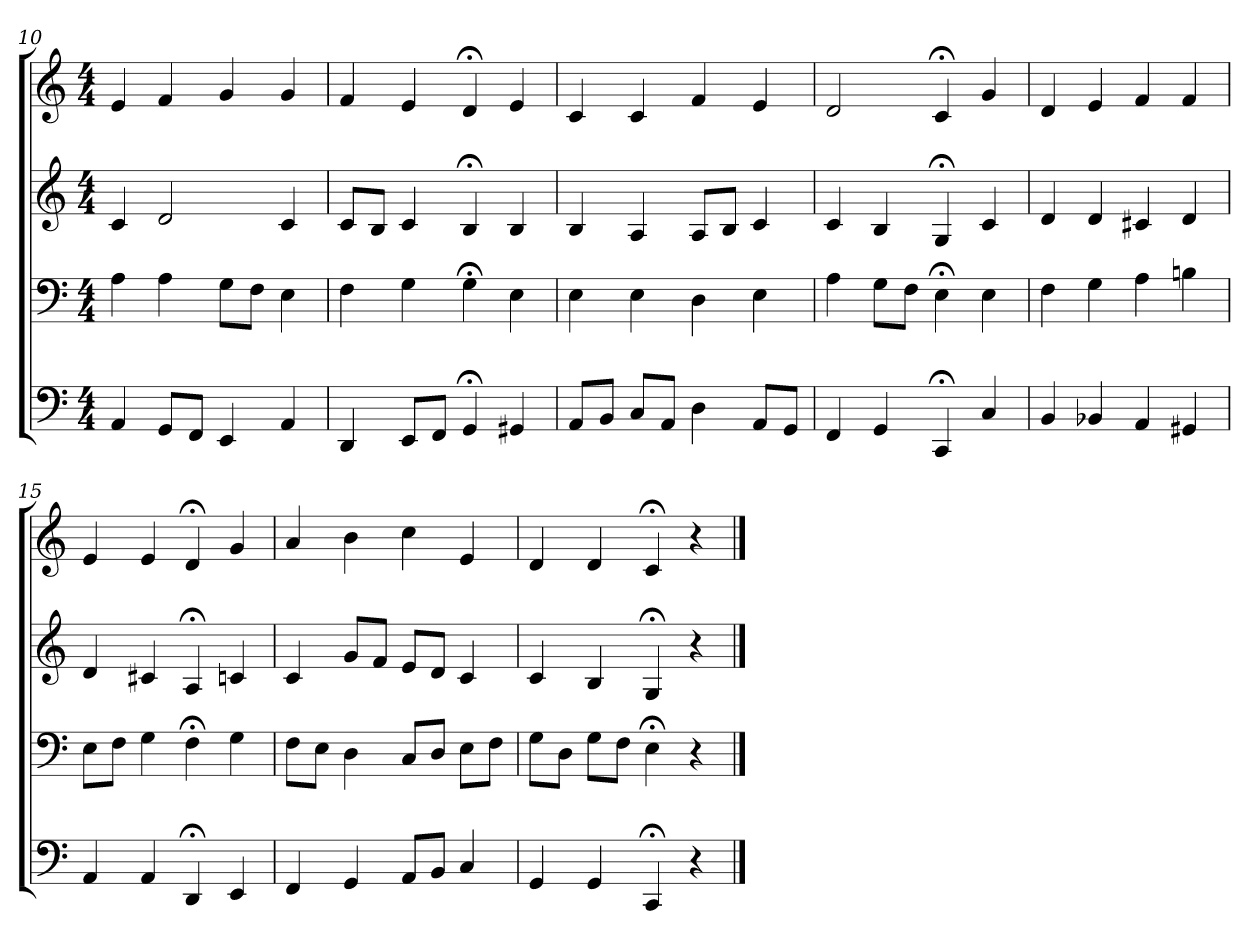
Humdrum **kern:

**kern	**kern	**kern	**kern
*part4	*part3	*part2	*part1
*staff4	*staff3	*staff2	*staff1
*clefF4	*clefF4	*clefG2	*clefG2
*k[]	*k[]	*k[]	*k[]
*C:	*C:	*C:	*C:
*M4/4	*M4/4	*M4/4	*M4/4
=10	=10	=10	=10
4AA	4A	4c	4e
8GG/L	4A	2d	4f
8FF/J	.	.	.
4EE	8G\L	.	4g
.	8F\J	.	.
4AA	4E	4c	4g
=11	=11	=11	=11
4DD	4F	8c/L	4f
.	.	8B/J	.
8EE/L	4G	4c	4e
8FF/J	.	.	.
4GG;<	4G;<	4B;<	4d;<
4GG#X	4E	4B	4e
=12	=12	=12	=12
8AA/L	4E	4B	4c
8BB/J	.	.	.
8C/L	4E	4A	4c
8AA/J	.	.	.
4D	4D	8A/L	4f
.	.	8B/J	.
8AA/L	4E	4c	4e
8GG/J	.	.	.
=13	=13	=13	=13
4FF	4A	4c	2d
4GG	8G\L	4B	.
.	8F\J	.	.
4CC;<	4E;<	4G;<	4c;<
4C	4E	4c	4g
=14	=14	=14	=14
4BB	4F	4d	4d
4BB-X	4G	4d	4e
4AA	4A	4c#X	4f
4GG#X	4Bn	4d	4f
=15	=15	=15	=15
4AA	8E\L	4d	4e
.	8F\J	.	.
4AA	4G	4c#X	4e
4DD;<	4F;<	4A;<	4d;<
4EE	4G	4cn	4g
=16	=16	=16	=16
4FF	8F\L	4c	4a
.	8E\J	.	.
4GG	4D	8g/L	4b
.	.	8f/J	.
8AA/L	8C/L	8e/L	4cc
8BB/J	8D/J	8d/J	.
4C	8E\L	4c	4e
.	8F\J	.	.
=17	=17	=17	=17
4GG	8G\L	4c	4d
.	8D\J	.	.
4GG	8G\L	4B	4d
.	8F\J	.	.
4CC;<	4E;<	4G;<	4c;<
4r	4r	4r	4r
==	==	==	==
*-	*-	*-	*-
